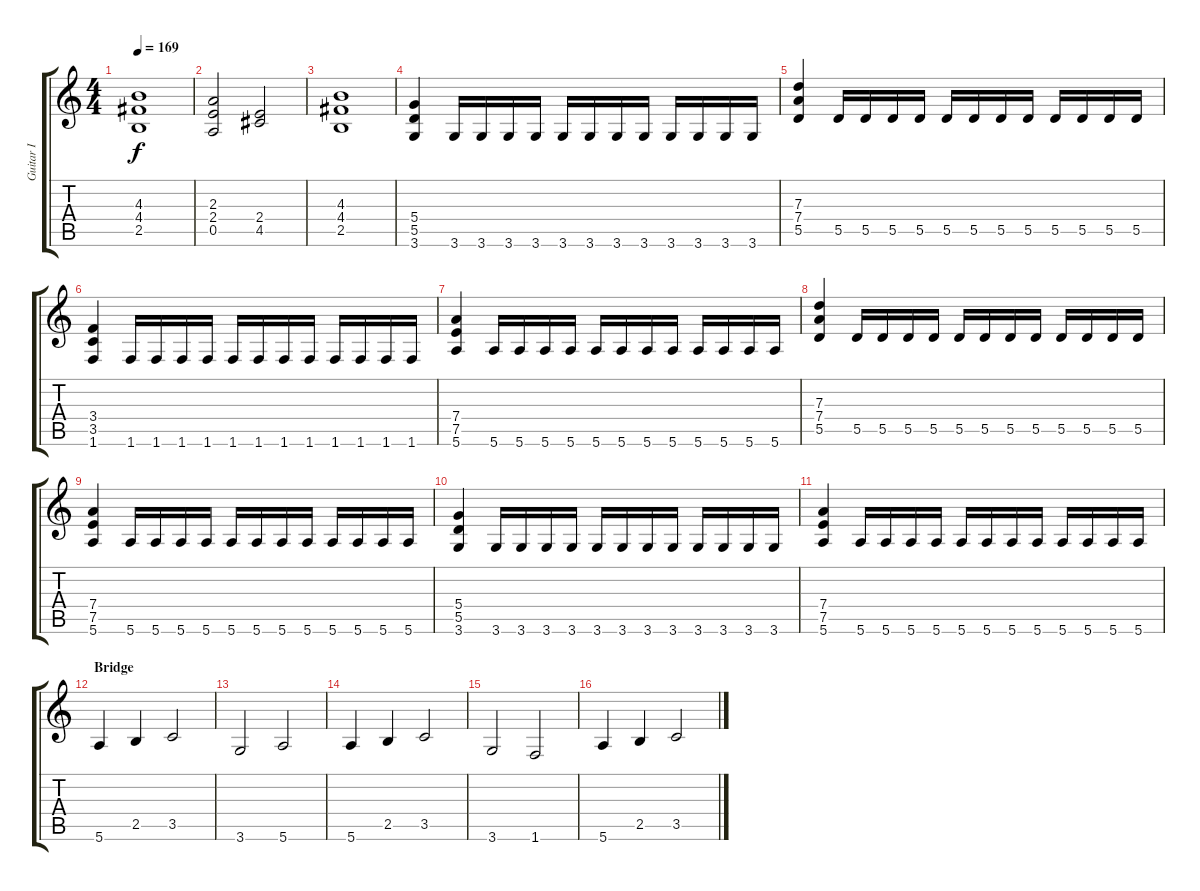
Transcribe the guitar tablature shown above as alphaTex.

\track ("Guitar I" "Guitar I") {instrument distortionguitar}
\staff {score tabs}
\tuning (E4 B3 G3 D3 A2 E2) {hide}
\ts (4 4)
\tempo 169
\clef g2
\ks c
(4.3 4.4 2.5).1{dy f} |
(2.3 2.4 0.5).2 (2.4 4.5).2 |
(4.3 4.4 2.5).1 |
(5.4 5.5 3.6).4 3.6.16 3.6.16 3.6.16 3.6.16 3.6.16 3.6.16 3.6.16 3.6.16 3.6.16 3.6.16 3.6.16 3.6.16 |
(7.3 7.4 5.5).4 5.5.16 5.5.16 5.5.16 5.5.16 5.5.16 5.5.16 5.5.16 5.5.16 5.5.16 5.5.16 5.5.16 5.5.16 |
(3.4 3.5 1.6).4 1.6.16 1.6.16 1.6.16 1.6.16 1.6.16 1.6.16 1.6.16 1.6.16 1.6.16 1.6.16 1.6.16 1.6.16 |
(7.4 7.5 5.6).4 5.6.16 5.6.16 5.6.16 5.6.16 5.6.16 5.6.16 5.6.16 5.6.16 5.6.16 5.6.16 5.6.16 5.6.16 |
(7.3 7.4 5.5).4 5.5.16 5.5.16 5.5.16 5.5.16 5.5.16 5.5.16 5.5.16 5.5.16 5.5.16 5.5.16 5.5.16 5.5.16 |
(7.4 7.5 5.6).4 5.6.16 5.6.16 5.6.16 5.6.16 5.6.16 5.6.16 5.6.16 5.6.16 5.6.16 5.6.16 5.6.16 5.6.16 |
(5.4 5.5 3.6).4 3.6.16 3.6.16 3.6.16 3.6.16 3.6.16 3.6.16 3.6.16 3.6.16 3.6.16 3.6.16 3.6.16 3.6.16 |
(7.4 7.5 5.6).4 5.6.16 5.6.16 5.6.16 5.6.16 5.6.16 5.6.16 5.6.16 5.6.16 5.6.16 5.6.16 5.6.16 5.6.16 |
\section ("" "Bridge")
5.6.4 2.5.4 3.5.2 |
3.6.2 5.6.2 |
5.6.4 2.5.4 3.5.2 |
3.6.2 1.6.2 |
5.6.4 2.5.4 3.5.2
